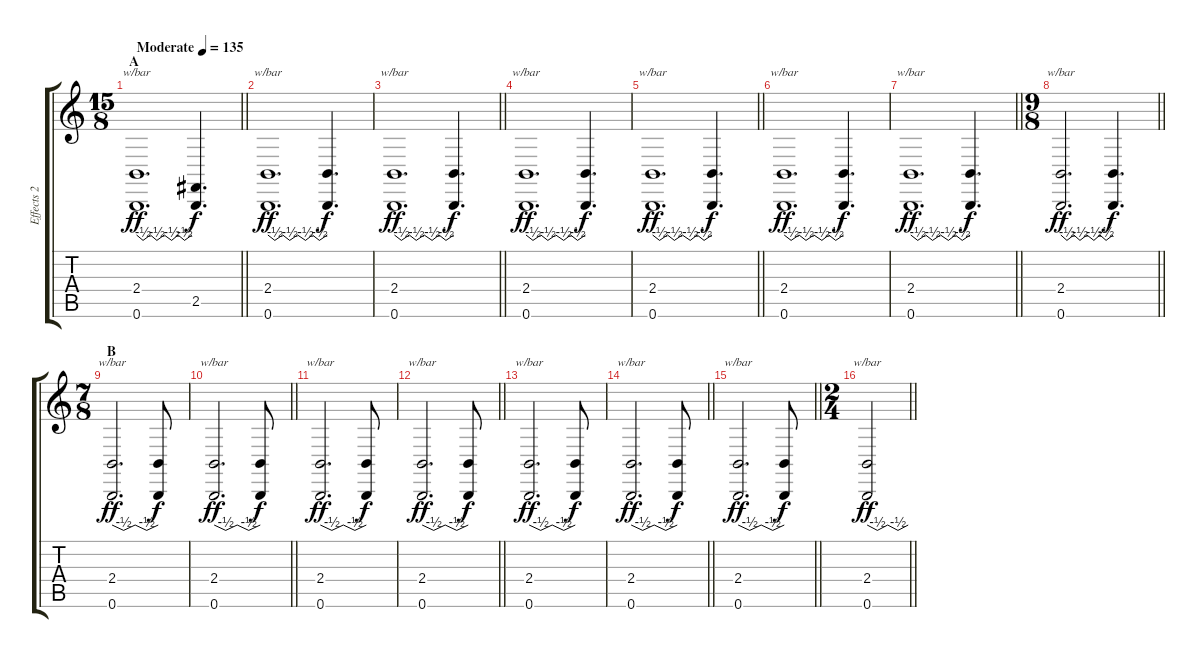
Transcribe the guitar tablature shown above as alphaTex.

\track ("Effects 2" "Effects 2") {instrument fx7echoes}
\staff {score tabs}
\tuning (B3 Gb3 D3 A2 E2 B1) {hide}
\ts (15 8)
\section ("" "A")
\tempo (135 "Moderate")
\clef g2
\barLineRight lightlight
\ks c
(2.4 0.6).1{d tbe (custom default 0 0 7 -2 15 0 22 -2 30 0 38 -2 45 0 52 -2 60 0) dy ff instrument fx7echoes} (2.5 0.6{t}).4{d dy f} |
(2.4 0.6).1{d tbe (custom default 0 0 7 -2 15 0 22 -2 30 0 38 -2 45 0 52 -2 60 0) dy ff} (2.4{t} 0.6{t}).4{d dy f} |
\barLineRight lightlight
(2.4 0.6).1{d tbe (custom default 0 0 7 -2 15 0 22 -2 30 0 38 -2 45 0 52 -2 60 0) dy ff} (2.4{t} 0.6{t}).4{d dy f} |
(2.4 0.6).1{d tbe (custom default 0 0 7 -2 15 0 22 -2 30 0 38 -2 45 0 52 -2 60 0) dy ff} (2.4{t} 0.6{t}).4{d dy f} |
\barLineRight lightlight
(2.4 0.6).1{d tbe (custom default 0 0 7 -2 15 0 22 -2 30 0 38 -2 45 0 52 -2 60 0) dy ff} (2.4{t} 0.6{t}).4{d dy f} |
(2.4 0.6).1{d tbe (custom default 0 0 7 -2 15 0 22 -2 30 0 38 -2 45 0 52 -2 60 0) dy ff} (2.4{t} 0.6{t}).4{d dy f} |
\barLineRight lightlight
(2.4 0.6).1{d tbe (custom default 0 0 7 -2 15 0 22 -2 30 0 38 -2 45 0 52 -2 60 0) dy ff} (2.4{t} 0.6{t}).4{d dy f} |
\ts (9 8)
\barLineRight lightlight
(2.4 0.6).2{d tbe (custom default 0 0 7 -2 15 0 22 -2 30 0 38 -2 45 0 52 -2 60 0) dy ff} (2.4{t} 0.6{t}).4{d dy f} |
\ts (7 8)
\section ("" "B")
(2.4 0.6).2{d tbe (custom default 0 0 15 -2 30 0 45 -2 60 0) dy ff} (2.4{t} 0.6{t}).8{dy f} |
\barLineRight lightlight
(2.4 0.6).2{d tbe (custom default 0 0 15 -2 30 0 45 -2 60 0) dy ff} (2.4{t} 0.6{t}).8{dy f} |
(2.4 0.6).2{d tbe (custom default 0 0 15 -2 30 0 45 -2 60 0) dy ff} (2.4{t} 0.6{t}).8{dy f} |
\barLineRight lightlight
(2.4 0.6).2{d tbe (custom default 0 0 15 -2 30 0 45 -2 60 0) dy ff} (2.4{t} 0.6{t}).8{dy f} |
(2.4 0.6).2{d tbe (custom default 0 0 15 -2 30 0 45 -2 60 0) dy ff} (2.4{t} 0.6{t}).8{dy f} |
\barLineRight lightlight
(2.4 0.6).2{d tbe (custom default 0 0 15 -2 30 0 45 -2 60 0) dy ff} (2.4{t} 0.6{t}).8{dy f} |
\barLineRight lightlight
(2.4 0.6).2{d tbe (custom default 0 0 15 -2 30 0 45 -2 60 0) dy ff} (2.4{t} 0.6{t}).8{dy f} |
\ts (2 4)
\barLineRight lightlight
(2.4 0.6).2{tbe (custom default 0 0 15 -2 30 0 45 -2 60 0) dy ff}
